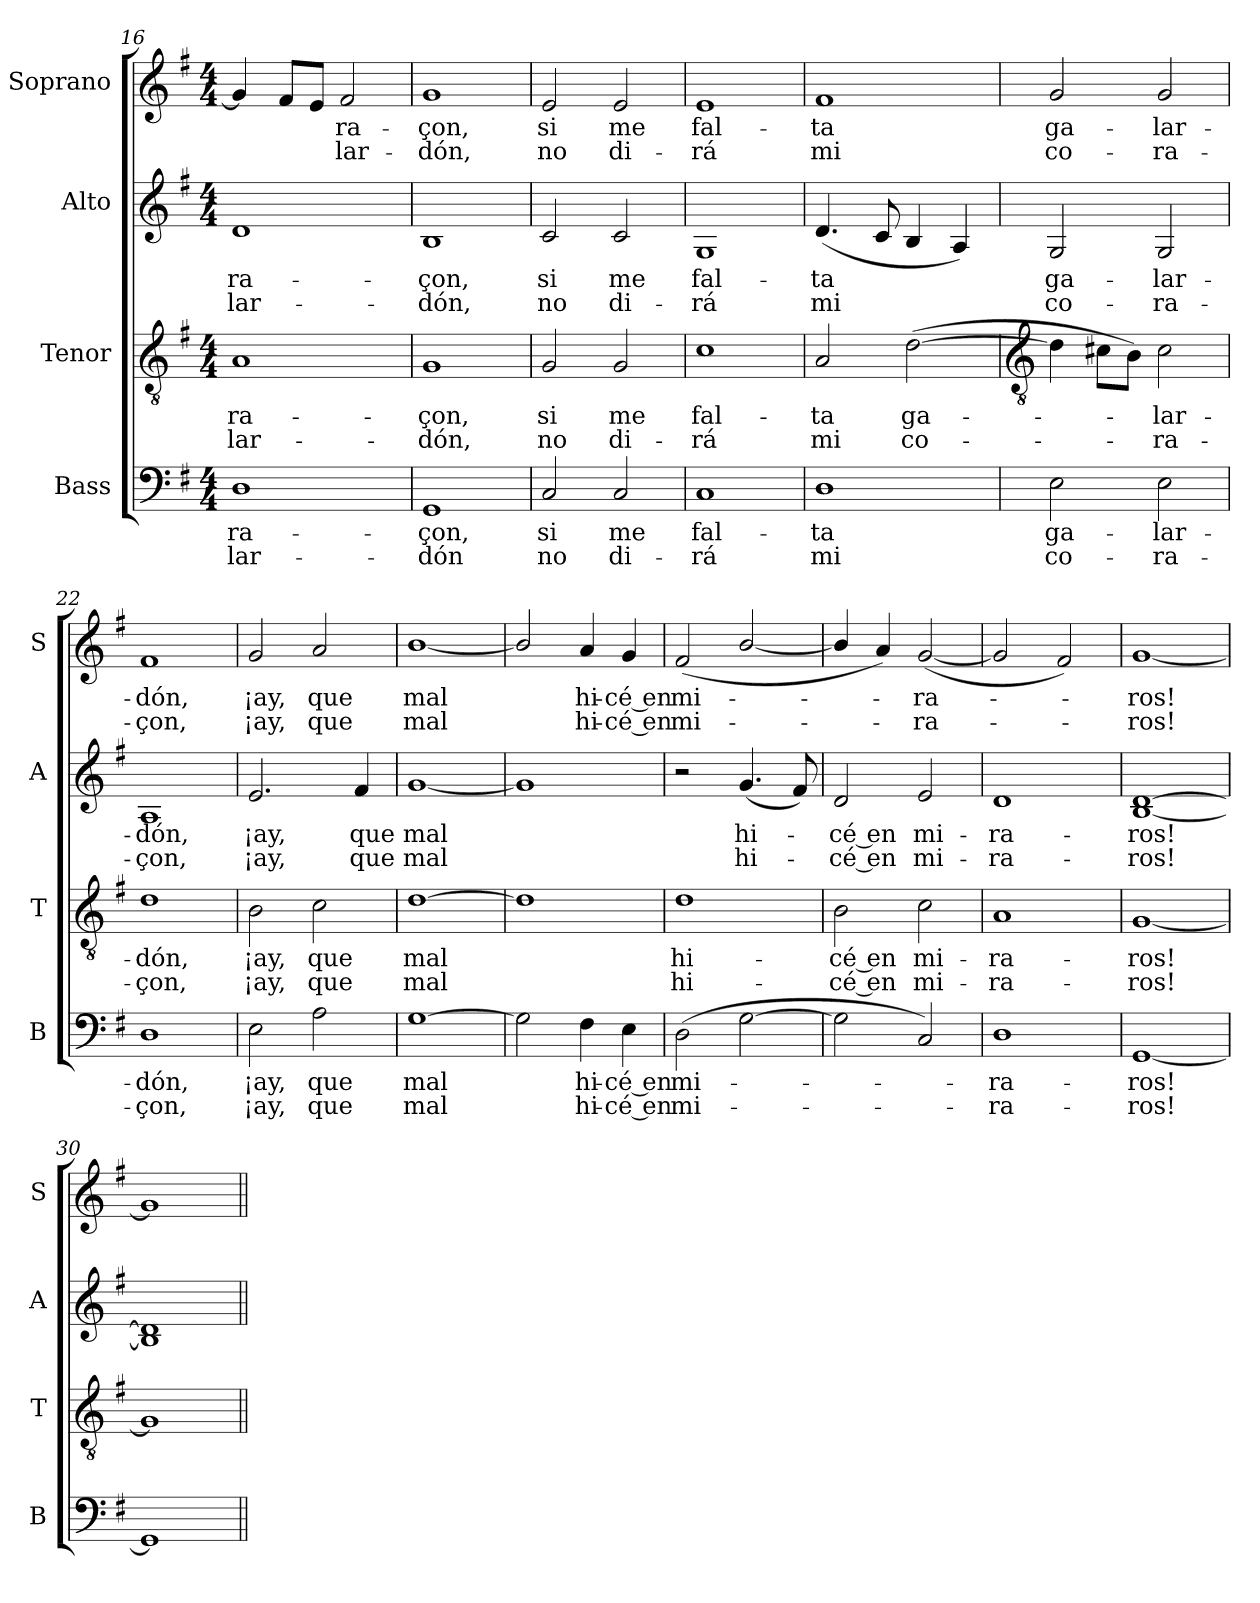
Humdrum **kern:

**kern	**text	**text	**kern	**text	**text	**kern	**text	**text	**kern	**text	**text
*part4	*part4	*part4	*part3	*part3	*part3	*part2	*part2	*part2	*part1	*part1	*part1
*staff4	*staff4	*staff4	*staff3	*staff3	*staff3	*staff2	*staff2	*staff2	*staff1	*staff1	*staff1
*I"Bass	*	*	*I"Tenor	*	*	*I"Alto	*	*	*I"Soprano	*	*
*I'B	*	*	*I'T	*	*	*I'A	*	*	*I'S	*	*
*clefF4	*	*	*clefGv2	*	*	*clefG2	*	*	*clefG2	*	*
*k[f#]	*	*	*k[f#]	*	*	*k[f#]	*	*	*k[f#]	*	*
*G:	*	*	*G:	*	*	*G:	*	*	*G:	*	*
*M4/4	*	*	*M4/4	*	*	*M4/4	*	*	*M4/4	*	*
=16	=16	=16	=16	=16	=16	=16	=16	=16	=16	=16	=16
!	!LO:LY:b	!LO:LY:b	!	!LO:LY:b	!LO:LY:b	!	!LO:LY:b	!LO:LY:b	!	!	!
1D	ra-	-lar-	1A	ra-	-lar-	1d	ra-	-lar-	4g]	.	.
.	.	.	.	.	.	.	.	.	8f#L	.	.
.	.	.	.	.	.	.	.	.	8eJ	.	.
!	!	!	!	!	!	!	!	!	!	!LO:LY:b	!LO:LY:b
.	.	.	.	.	.	.	.	.	2f#	ra-	-lar-
=17	=17	=17	=17	=17	=17	=17	=17	=17	=17	=17	=17
!	!LO:LY:b	!LO:LY:b	!	!LO:LY:b	!LO:LY:b	!	!LO:LY:b	!LO:LY:b	!	!LO:LY:b	!LO:LY:b
1GG	-çon,	dón	1G	-çon,	dón,	1B	-çon,	dón,	1g	-çon,	dón,
=18	=18	=18	=18	=18	=18	=18	=18	=18	=18	=18	=18
!	!LO:LY:b	!LO:LY:b	!	!LO:LY:b	!LO:LY:b	!	!LO:LY:b	!LO:LY:b	!	!LO:LY:b	!LO:LY:b
2C	si	no	2G	si	no	2c	si	no	2e	si	no
!	!LO:LY:b	!LO:LY:b	!	!LO:LY:b	!LO:LY:b	!	!LO:LY:b	!LO:LY:b	!	!LO:LY:b	!LO:LY:b
2C	me	di-	2G	me	di-	2c	me	di-	2e	me	di-
=19	=19	=19	=19	=19	=19	=19	=19	=19	=19	=19	=19
!	!LO:LY:b	!LO:LY:b	!	!LO:LY:b	!LO:LY:b	!	!LO:LY:b	!LO:LY:b	!	!LO:LY:b	!LO:LY:b
1C	-fal-	-rá	1c	-fal-	-rá	1G	-fal-	-rá	1e	-fal-	-rá
=20	=20	=20	=20	=20	=20	=20	=20	=20	=20	=20	=20
!	!LO:LY:b	!LO:LY:b	!	!LO:LY:b	!LO:LY:b	!	!LO:LY:b	!LO:LY:b	!	!LO:LY:b	!LO:LY:b
1D	ta	mi	2A	ta	mi	(<4.d	ta	mi	1f#	ta	mi
.	.	.	.	.	.	8c	.	.	.	.	.
!	!	!	!	!LO:LY:b	!LO:LY:b	!	!	!	!	!	!
.	.	.	(>[2d	ga-	co-	4B	.	.	.	.	.
.	.	.	.	.	.	4A)	.	.	.	.	.
!!LO:LB:g=z
=21	=21	=21	=21	=21	=21	=21	=21	=21	=21	=21	=21
*	*	*	*clefGv2	*	*	*	*	*	*	*	*
!	!LO:LY:b	!LO:LY:b	!	!	!	!	!LO:LY:b	!LO:LY:b	!	!LO:LY:b	!LO:LY:b
2E	ga-	-co-	4d]	.	.	2G	ga-	-co-	2g	ga-	-co-
.	.	.	8c#XL	.	.	.	.	.	.	.	.
.	.	.	8BJ)	.	.	.	.	.	.	.	.
!	!LO:LY:b	!LO:LY:b	!	!LO:LY:b	!LO:LY:b	!	!LO:LY:b	!LO:LY:b	!	!LO:LY:b	!LO:LY:b
2E	-lar-	-ra-	2c#	lar-	-ra-	2G	-lar-	-ra-	2g	-lar-	-ra-
=22	=22	=22	=22	=22	=22	=22	=22	=22	=22	=22	=22
!	!LO:LY:b	!LO:LY:b	!	!LO:LY:b	!LO:LY:b	!	!LO:LY:b	!LO:LY:b	!	!LO:LY:b	!LO:LY:b
1D	-dón,	çon,	1d	-dón,	çon,	1A	-dón,	çon,	1f#	-dón,	çon,
=23	=23	=23	=23	=23	=23	=23	=23	=23	=23	=23	=23
!	!LO:LY:b	!LO:LY:b	!	!LO:LY:b	!LO:LY:b	!	!LO:LY:b	!LO:LY:b	!	!LO:LY:b	!LO:LY:b
2E	¡ay,	¡ay,	2B	¡ay,	¡ay,	2.e	¡ay,	¡ay,	2g	¡ay,	¡ay,
!	!LO:LY:b	!LO:LY:b	!	!LO:LY:b	!LO:LY:b	!	!	!	!	!LO:LY:b	!LO:LY:b
2A	que	que	2c	que	que	.	.	.	2a	que	que
!	!	!	!	!	!	!	!LO:LY:b	!LO:LY:b	!	!	!
.	.	.	.	.	.	4f#	que	que	.	.	.
=24	=24	=24	=24	=24	=24	=24	=24	=24	=24	=24	=24
!	!LO:LY:b	!LO:LY:b	!	!LO:LY:b	!LO:LY:b	!	!LO:LY:b	!LO:LY:b	!	!LO:LY:b	!LO:LY:b
[1G	mal	mal	[1d	mal	mal	[1g	mal	mal	[1b/	mal	mal
=25	=25	=25	=25	=25	=25	=25	=25	=25	=25	=25	=25
2G]	.	.	1d]	.	.	1g]	.	.	2b/]	.	.
!	!LO:LY:b	!LO:LY:b	!	!	!	!	!	!	!	!LO:LY:b	!LO:LY:b
4F#	hi-	-hi-	.	.	.	.	.	.	4a	hi-	-hi-
!	!LO:LY:b	!LO:LY:b	!	!	!	!	!	!	!	!LO:LY:b	!LO:LY:b
4E	-cé en	cé en	.	.	.	.	.	.	4g	-cé en	cé en
=26	=26	=26	=26	=26	=26	=26	=26	=26	=26	=26	=26
!	!LO:LY:b	!LO:LY:b	!	!LO:LY:b	!LO:LY:b	!	!	!	!	!LO:LY:b	!LO:LY:b
(>2D	mi-	mi-	1d	hi-	-hi-	2r	.	.	(<2f#	mi-	mi-
!	!	!	!	!	!	!	!LO:LY:b	!LO:LY:b	!	!	!
[2G	.	.	.	.	.	(<4.g	hi-	hi-	[2b/	.	.
.	.	.	.	.	.	8f#)	.	.	.	.	.
=27	=27	=27	=27	=27	=27	=27	=27	=27	=27	=27	=27
!	!	!	!	!LO:LY:b	!LO:LY:b	!	!LO:LY:b	!LO:LY:b	!	!	!
2G]	.	.	2B	-cé en	cé en	2d	cé en	cé en	4b/]	.	.
.	.	.	.	.	.	.	.	.	4a)	.	.
!	!	!	!	!LO:LY:b	!LO:LY:b	!	!LO:LY:b	!LO:LY:b	!	!LO:LY:b	!LO:LY:b
2C)	.	.	2c	mi-	-mi-	2e	mi-	-mi-	(<[2g	ra-	ra-
=28	=28	=28	=28	=28	=28	=28	=28	=28	=28	=28	=28
!	!LO:LY:b	!LO:LY:b	!	!LO:LY:b	!LO:LY:b	!	!LO:LY:b	!LO:LY:b	!	!	!
1D	ra-	-ra-	1A	-ra-	-ra-	1d	-ra-	-ra-	2g]	.	.
.	.	.	.	.	.	.	.	.	2f#)	.	.
=29	=29	=29	=29	=29	=29	=29	=29	=29	=29	=29	=29
!	!LO:LY:b	!LO:LY:b	!	!LO:LY:b	!LO:LY:b	!	!LO:LY:b	!LO:LY:b	!	!LO:LY:b	!LO:LY:b
[1GG	-ros!	ros!	[1G	-ros!	ros!	[1B [1d	-ros!	ros!	[1g	ros!	ros!
=30	=30	=30	=30	=30	=30	=30	=30	=30	=30	=30	=30
1GG]	.	.	1G]	.	.	1B] 1d]	.	.	1g]	.	.
=||	=||	=||	=||	=||	=||	=||	=||	=||	=||	=||	=||
*-	*-	*-	*-	*-	*-	*-	*-	*-	*-	*-	*-
